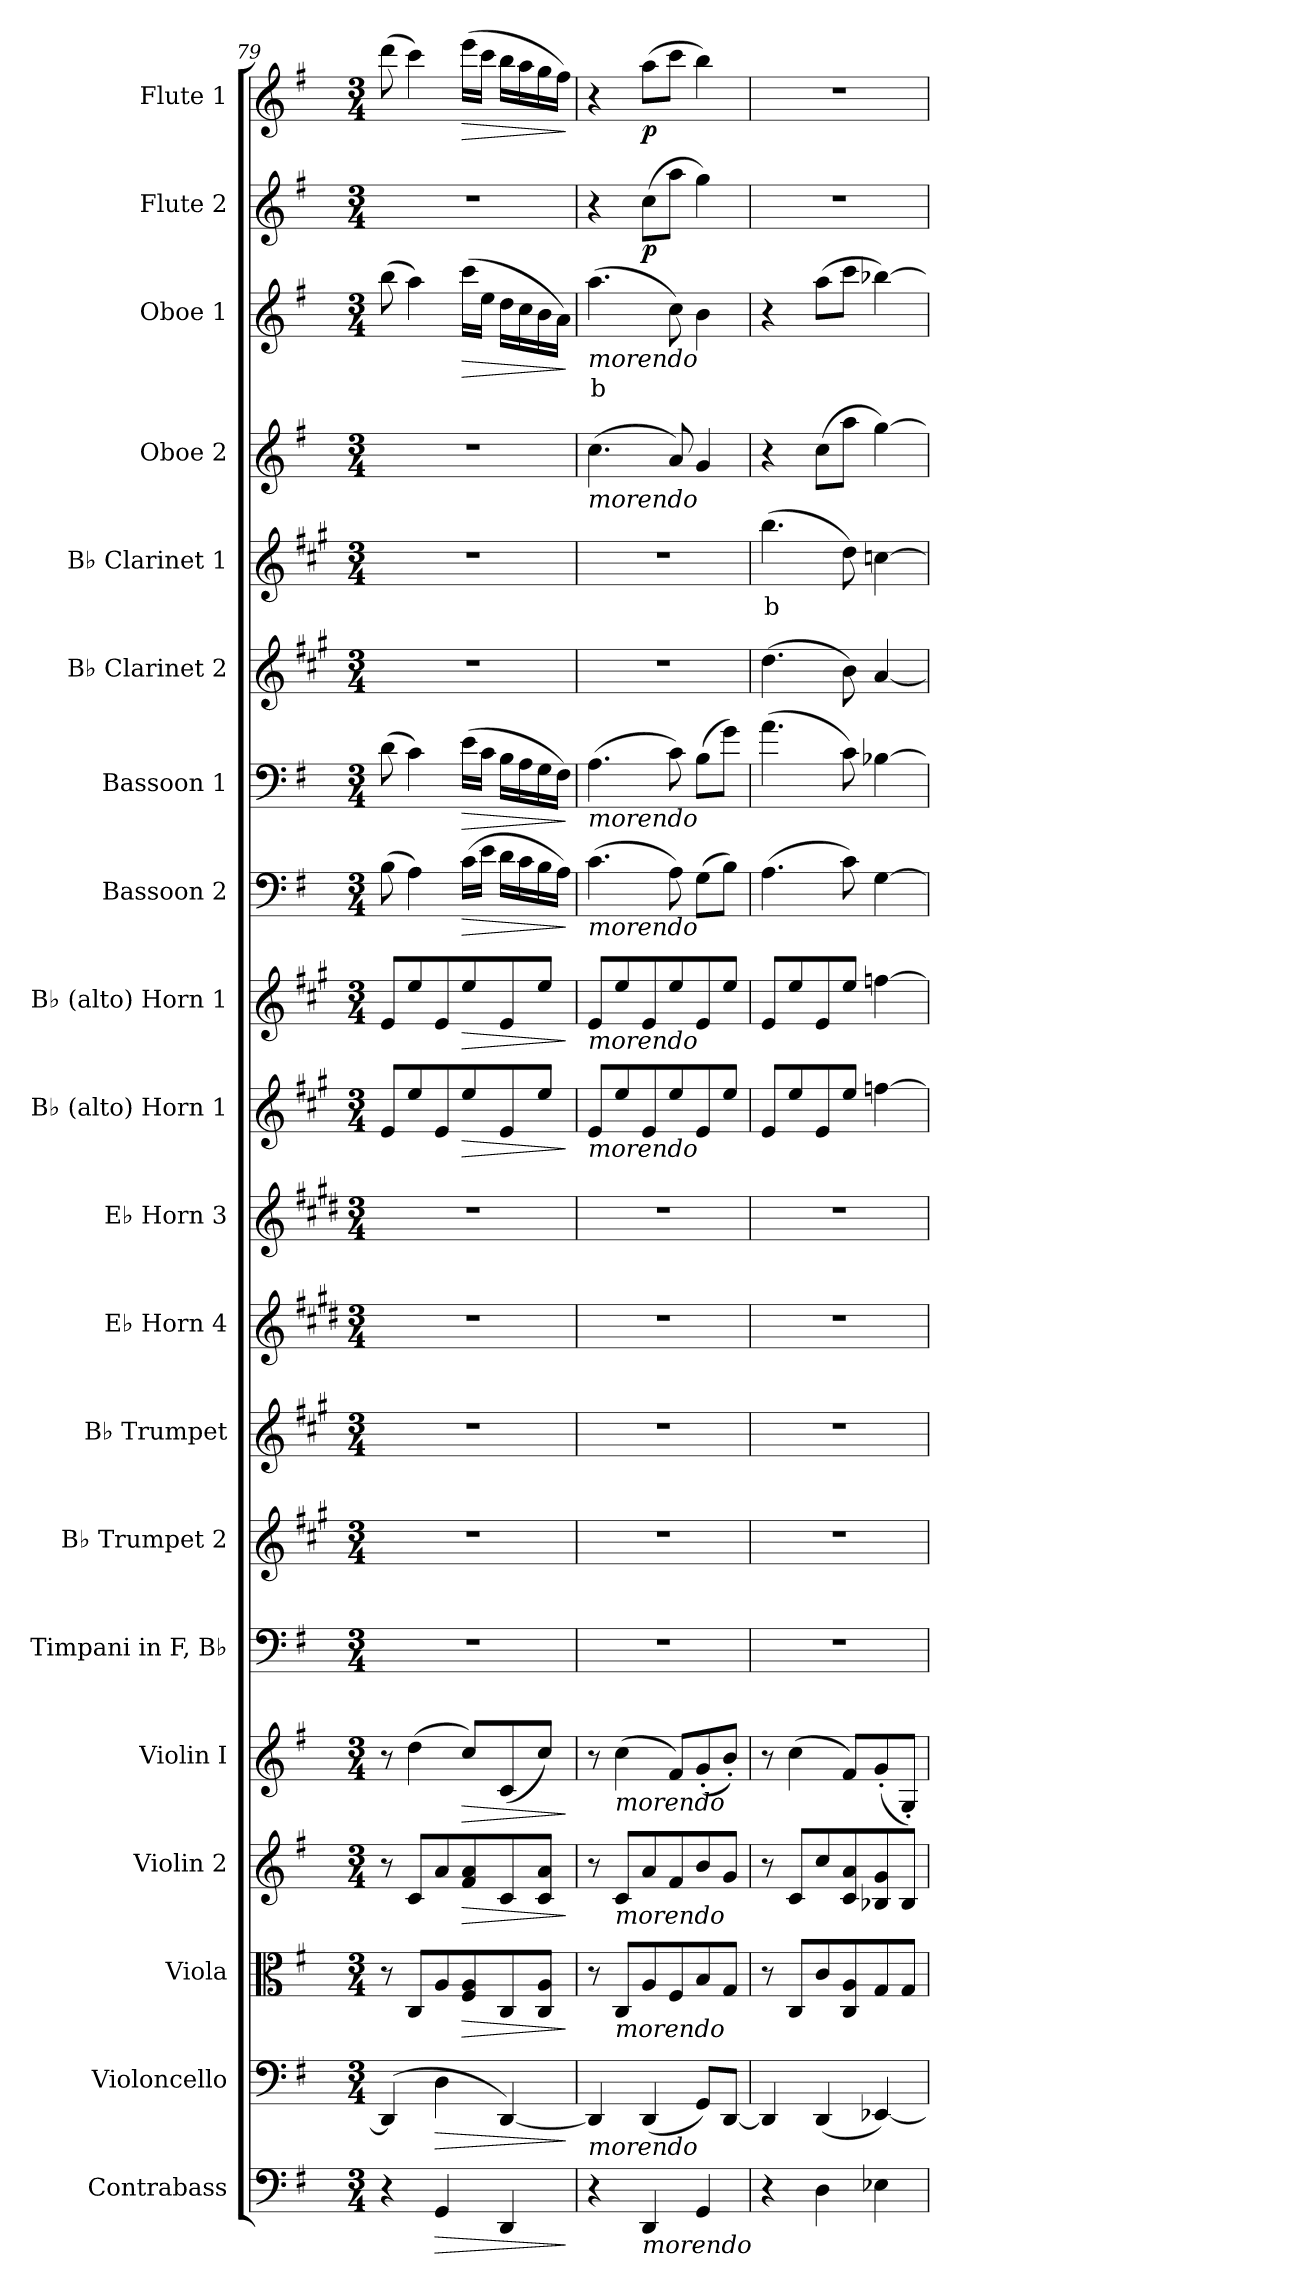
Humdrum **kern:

**kern	**dynam	**kern	**dynam	**kern	**dynam	**kern	**dynam	**kern	**dynam	**kern	**kern	**kern	**kern	**kern	**kern	**dynam	**kern	**dynam	**kern	**dynam	**kern	**dynam	**kern	**dynam	**kern	**text	**dynam	**kern	**dynam	**kern	**text	**dynam	**kern	**dynam	**kern	**dynam
*part20	*part20	*part19	*part19	*part18	*part18	*part17	*part17	*part16	*part16	*part15	*part14	*part13	*part12	*part11	*part10	*part10	*part9	*part9	*part8	*part8	*part7	*part7	*part6	*part6	*part5	*part5	*part5	*part4	*part4	*part3	*part3	*part3	*part2	*part2	*part1	*part1
*staff20	*staff20	*staff19	*staff19	*staff18	*staff18	*staff17	*staff17	*staff16	*staff16	*staff15	*staff14	*staff13	*staff12	*staff11	*staff10	*staff10	*staff9	*staff9	*staff8	*staff8	*staff7	*staff7	*staff6	*staff6	*staff5	*staff5	*staff5	*staff4	*staff4	*staff3	*staff3	*staff3	*staff2	*staff2	*staff1	*staff1
*I"Contrabass	*	*I"Violoncello	*	*I"Viola	*	*I"Violin 2	*	*I"Violin I	*	*I"Timpani in F, B♭	*I"B♭ Trumpet 2	*I"B♭ Trumpet	*I"E♭ Horn 4	*I"E♭ Horn 3	*I"B♭ (alto) Horn 1	*	*I"B♭ (alto) Horn 1	*	*I"Bassoon 2	*	*I"Bassoon 1	*	*I"B♭ Clarinet 2	*	*I"B♭ Clarinet 1	*	*	*I"Oboe 2	*	*I"Oboe 1	*	*	*I"Flute 2	*	*I"Flute 1	*
*I'Cb	*	*I'Vc	*	*I'Vla	*	*I'Vl 2	*	*I'Vl 1	*	*I'Timp	*I'Tpt 2	*I'Tpt 1	*I'Hn 4	*I'Hn 3	*I'Hn 2	*	*I'Hn 1	*	*I'Bsn 2	*	*I'Bsn 1	*	*I'Cl 2	*	*I'Cl 1	*	*	*I'Ob 2	*	*I'Ob 1	*	*	*I'Fl 2	*	*I'Fl 1	*
*clefF4	*	*clefF4	*	*clefC3	*	*clefG2	*	*clefG2	*	*clefF4	*clefG2	*clefG2	*clefG2	*clefG2	*clefG2	*	*clefG2	*	*clefF4	*	*clefF4	*	*clefG2	*	*clefG2	*	*	*clefG2	*	*clefG2	*	*	*clefG2	*	*clefG2	*
*ITrd7c12	*	*	*	*	*	*	*	*	*	*	*ITrd1c2	*ITrd1c2	*ITrd5c9	*ITrd5c9	*ITrd1c2	*	*ITrd1c2	*	*	*	*	*	*ITrd1c2	*	*ITrd1c2	*	*	*	*	*	*	*	*	*	*	*
*k[f#]	*	*k[f#]	*	*k[f#]	*	*k[f#]	*	*k[f#]	*	*k[f#]	*k[f#]	*k[f#]	*k[f#]	*k[f#]	*k[f#]	*	*k[f#]	*	*k[f#]	*	*k[f#]	*	*k[f#]	*	*k[f#]	*	*	*k[f#]	*	*k[f#]	*	*	*k[f#]	*	*k[f#]	*
*M3/4	*	*M3/4	*	*M3/4	*	*M3/4	*	*M3/4	*	*M3/4	*M3/4	*M3/4	*M3/4	*M3/4	*M3/4	*	*M3/4	*	*M3/4	*	*M3/4	*	*M3/4	*	*M3/4	*	*	*M3/4	*	*M3/4	*	*	*M3/4	*	*M3/4	*
=79	=79	=79	=79	=79	=79	=79	=79	=79	=79	=79	=79	=79	=79	=79	=79	=79	=79	=79	=79	=79	=79	=79	=79	=79	=79	=79	=79	=79	=79	=79	=79	=79	=79	=79	=79	=79
4r	.	(>4DD/]	.	8r	.	8r	.	8r	.	2.r	2.r	2.r	2.r	2.r	8d/L	.	8d/L	.	(>8B\	.	(>8d\	.	2.r	.	2.r	.	.	2.r	.	(>8bb\	.	.	2.r	.	(>8ddd\	.
.	.	.	.	8C/L	.	8c/L	.	(>4dd\	.	.	.	.	.	.	8dd/	.	8dd/	.	4A\)	.	4c\)	.	.	.	.	.	.	.	.	4aa\)	.	.	.	.	4ccc\)	.
!	!LO:HP:b	!	!LO:HP:b	!	!	!	!	!	!	!	!	!	!	!	!	!	!	!	!	!	!	!	!	!	!	!	!	!	!	!	!	!	!	!	!	!
4GGG/	>	4D\	>	8A/	.	8a/	.	.	.	.	.	.	.	.	8d/	.	8d/	.	.	.	.	.	.	.	.	.	.	.	.	.	.	.	.	.	.	.
!	!	!	!	!	!LO:HP:b	!	!LO:HP:b	!	!LO:HP:b	!	!	!	!	!	!	!LO:HP:b	!	!LO:HP:b	!	!LO:HP:b	!	!LO:HP:b	!	!	!	!	!	!	!	!	!	!LO:HP:b	!	!	!	!LO:HP:b
.	.	.	.	8F#/ 8A/	>	8f#/ 8a/	>	8cc/L)	>	.	.	.	.	.	8dd/	>	8dd/	>	(>16c\LL	>	(>16e\LL	>	.	.	.	.	.	.	.	(>16ccc\LL	.	>	.	.	(>16eee\LL	>
.	.	.	.	.	.	.	.	.	.	.	.	.	.	.	.	.	.	.	16e\JJ	.	16c\JJ	.	.	.	.	.	.	.	.	16ee\JJ	.	.	.	.	16ccc\JJ	.
4DDD/	.	[4DD/)	.	8C/	.	8c/	.	(<8c/	.	.	.	.	.	.	8d/	.	8d/	.	16d\LL	.	16B\LL	.	.	.	.	.	.	.	.	16dd\LL	.	.	.	.	16bb\LL	.
.	.	.	.	.	.	.	.	.	.	.	.	.	.	.	.	.	.	.	16c\	.	16A\	.	.	.	.	.	.	.	.	16cc\	.	.	.	.	16aa\	.
.	.	.	.	8C/ 8A/J	.	8c/ 8a/J	.	8cc/J)	.	.	.	.	.	.	8dd/J	.	8dd/J	.	16B\	.	16G\	.	.	.	.	.	.	.	.	16b\	.	.	.	.	16gg\	.
.	.	.	.	.	.	.	.	.	.	.	.	.	.	.	.	.	.	.	16A\JJ)	.	16F#\JJ)	.	.	.	.	.	.	.	.	16a\JJ)	.	.	.	.	16ff#\JJ)	.
.	]	.	]	.	]	.	]	.	]	.	.	.	.	.	.	]	.	]	.	]	.	]	.	.	.	.	.	.	.	.	.	]	.	.	.	]
!!LO:PB:g=z
=80	=80	=80	=80	=80	=80	=80	=80	=80	=80	=80	=80	=80	=80	=80	=80	=80	=80	=80	=80	=80	=80	=80	=80	=80	=80	=80	=80	=80	=80	=80	=80	=80	=80	=80	=80	=80
!	!	!	!	!	!	!	!	!	!	!	!	!	!	!	!	!	!	!	!	!	!	!	!	!	!	!	!	!	!	!LO:TX:b:i:t=morendo	!	!	!	!	!	!
!	!	!	!	!	!	!	!	!	!	!	!	!	!	!	!	!	!	!	!	!	!	!	!	!	!	!	!	!LO:TX:b:i:t=morendo	!	!	!	!	!	!	!	!
!	!	!	!	!	!	!	!	!	!	!	!	!	!	!	!	!	!	!	!	!	!LO:TX:b:i:t=morendo	!	!	!	!	!	!	!	!	!	!	!	!	!	!	!
!	!	!	!	!	!	!	!	!	!	!	!	!	!	!	!	!	!	!	!LO:TX:b:i:t=morendo	!	!	!	!	!	!	!	!	!	!	!	!	!	!	!	!	!
!	!	!	!	!	!	!	!	!	!	!	!	!	!	!	!	!	!LO:TX:b:i:t=morendo	!	!	!	!	!	!	!	!	!	!	!	!	!	!	!	!	!	!	!
!	!	!	!	!	!	!	!	!	!	!	!	!	!	!	!LO:TX:b:i:t=morendo	!	!	!	!	!	!	!	!	!	!	!	!	!	!	!	!	!	!	!	!	!
!	!	!LO:TX:b:i:t=morendo	!	!	!	!	!	!	!	!	!	!	!	!	!	!	!	!	!	!	!	!	!	!	!	!	!	!	!	!	!	!	!	!	!	!
!	!	!	!	!	!	!	!	!	!	!	!	!	!	!	!	!	!	!	!	!	!	!	!	!	!	!	!	!	!	!	!LO:LY:b:color=#FF0000	!	!	!	!	!
4r	.	4DD/]	.	8r	.	8r	.	8r	.	2.r	2.r	2.r	2.r	2.r	8d/L	.	8d/L	.	(>4.c\	.	(>4.A\	.	2.r	.	2.r	.	.	(>4.cc\	.	(>4.aa\	b	.	4r	.	4r	.
!	!	!	!	!	!	!	!	!LO:TX:b:i:t=morendo	!	!	!	!	!	!	!	!	!	!	!	!	!	!	!	!	!	!	!	!	!	!	!	!	!	!	!	!
!	!	!	!	!	!	!LO:TX:b:i:t=morendo	!	!	!	!	!	!	!	!	!	!	!	!	!	!	!	!	!	!	!	!	!	!	!	!	!	!	!	!	!	!
!	!	!	!	!LO:TX:b:i:t=morendo	!	!	!	!	!	!	!	!	!	!	!	!	!	!	!	!	!	!	!	!	!	!	!	!	!	!	!	!	!	!	!	!
.	.	.	.	8C/L	.	8c/L	.	(>4cc\	.	.	.	.	.	.	8dd/	.	8dd/	.	.	.	.	.	.	.	.	.	.	.	.	.	.	.	.	.	.	.
!LO:TX:b:i:t=morendo	!	!	!	!	!	!	!	!	!	!	!	!	!	!	!	!	!	!	!	!	!	!	!	!	!	!	!	!	!	!	!	!	!	!	!	!
!	!	!	!	!	!	!	!	!	!	!	!	!	!	!	!	!	!	!	!	!	!	!	!	!	!	!	!	!	!	!	!	!	!	!LO:DY:b	!	!LO:DY:b
4DDD/	.	(<4DD/	.	8A/	.	8a/	.	.	.	.	.	.	.	.	8d/	.	8d/	.	.	.	.	.	.	.	.	.	.	.	.	.	.	.	(>8cc\L	p	(>8aa\L	p
.	.	.	.	8F#/	.	8f#/	.	8f#/L)	.	.	.	.	.	.	8dd/	.	8dd/	.	8A\)	.	8c\)	.	.	.	.	.	.	8a/)	.	8cc\)	.	.	8aa\J	.	8ccc\J	.
4GGG/	.	8GG/L)	.	8B/	.	8b/	.	(<8g'/	.	.	.	.	.	.	8d/	.	8d/	.	(>8G\L	.	(>8B\L	.	.	.	.	.	.	4g/	.	4b\	.	.	4gg\)	.	4bb\)	.
.	.	[8DD/J	.	8G/J	.	8g/J	.	8b'/J)	.	.	.	.	.	.	8dd/J	.	8dd/J	.	8B\J)	.	8g\J)	.	.	.	.	.	.	.	.	.	.	.	.	.	.	.
=81	=81	=81	=81	=81	=81	=81	=81	=81	=81	=81	=81	=81	=81	=81	=81	=81	=81	=81	=81	=81	=81	=81	=81	=81	=81	=81	=81	=81	=81	=81	=81	=81	=81	=81	=81	=81
!	!	!	!LO:DY:b	!	!	!	!	!	!	!	!	!	!	!	!	!	!	!	!	!	!	!	!	!	!	!LO:LY:b:color=#FF0000	!	!	!	!	!	!	!	!	!	!
!	!	!	!LO:DY:n=1:b	!	!	!	!	!	!	!	!	!	!	!	!	!LO:DY:b	!	!	!	!	!	!	!	!	!	!	!	!	!	!	!	!	!	!	!	!
!	!	!	!	!	!	!	!	!	!	!	!	!	!	!	!	!LO:DY:n=1:b	!	!LO:DY:b	!	!	!	!	!	!	!	!	!	!	!	!	!	!	!	!	!	!
!	!	!	!	!	!	!	!	!	!	!	!	!	!	!	!	!	!	!LO:DY:n=1:b	!	!LO:DY:b	!	!	!	!	!	!	!	!	!	!	!	!	!	!	!	!
!	!	!	!	!	!	!	!	!	!	!	!	!	!	!	!	!	!	!	!	!LO:DY:n=1:b	!	!LO:DY:b	!	!	!	!	!	!	!	!	!	!	!	!	!	!
!	!	!	!	!	!	!	!	!	!	!	!	!	!	!	!	!	!	!	!	!	!	!LO:DY:n=1:b	!	!LO:DY:b	!	!	!	!	!	!	!	!	!	!	!	!
!	!	!	!	!	!	!	!	!	!	!	!	!	!	!	!	!	!	!	!	!	!	!	!	!LO:DY:n=1:b	!	!	!LO:DY:b	!	!	!	!	!	!	!	!	!
!	!	!	!	!	!	!	!	!	!	!	!	!	!	!	!	!	!	!	!	!	!	!	!	!	!	!	!LO:DY:n=1:b	!	!	!	!	!	!	!	!	!
4r	.	4DD/]	other-dynamics p	8r	.	8r	.	8r	.	2.r	2.r	2.r	2.r	2.r	8d/L	other-dynamics p	8d/L	other-dynamics p	(>4.A\	other-dynamics p	(>4.a\	other-dynamics p	(>4.cc\	other-dynamics p	(>4.aa\	b	other-dynamics p	4r	.	4r	.	.	2.r	.	2.r	.
!	!	!	!	!	!LO:DY:b	!	!	!	!	!	!	!	!	!	!	!	!	!	!	!	!	!	!	!	!	!	!	!	!	!	!	!	!	!	!	!
!	!	!	!	!	!LO:DY:n=1:b	!	!LO:DY:b	!	!	!	!	!	!	!	!	!	!	!	!	!	!	!	!	!	!	!	!	!	!	!	!	!	!	!	!	!
!	!	!	!	!	!	!	!LO:DY:n=1:b	!	!LO:DY:b	!	!	!	!	!	!	!	!	!	!	!	!	!	!	!	!	!	!	!	!	!	!	!	!	!	!	!
!	!	!	!	!	!	!	!	!	!LO:DY:n=1:b	!	!	!	!	!	!	!	!	!	!	!	!	!	!	!	!	!	!	!	!	!	!	!	!	!	!	!
.	.	.	.	8C/L	other-dynamics p	8c/L	other-dynamics p	(>4cc\	other-dynamics p	.	.	.	.	.	8dd/	.	8dd/	.	.	.	.	.	.	.	.	.	.	.	.	.	.	.	.	.	.	.
!	!LO:DY:b	!	!	!	!	!	!	!	!	!	!	!	!	!	!	!	!	!	!	!	!	!	!	!	!	!	!	!	!	!	!	!	!	!	!	!
!	!LO:DY:n=1:b	!	!	!	!	!	!	!	!	!	!	!	!	!	!	!	!	!	!	!	!	!	!	!	!	!	!	!	!LO:DY:b	!	!	!	!	!	!	!
!	!	!	!	!	!	!	!	!	!	!	!	!	!	!	!	!	!	!	!	!	!	!	!	!	!	!	!	!	!LO:DY:n=1:b	!	!	!LO:DY:b	!	!	!	!
!	!	!	!	!	!	!	!	!	!	!	!	!	!	!	!	!	!	!	!	!	!	!	!	!	!	!	!	!	!	!	!	!LO:DY:n=1:b	!	!	!	!
4DD\	other-dynamics p	(<4DD/	.	8c/	.	8cc/	.	.	.	.	.	.	.	.	8d/	.	8d/	.	.	.	.	.	.	.	.	.	.	(>8cc\L	other-dynamics p	(>8aa\L	.	other-dynamics p	.	.	.	.
.	.	.	.	8C/ 8A/	.	8c/ 8a/	.	8f#/L)	.	.	.	.	.	.	8dd/J	.	8dd/J	.	8c\)	.	8c\)	.	8a\)	.	8cc\)	.	.	8aa\J	.	8ccc\J	.	.	.	.	.	.
4EE-X\	.	[4EE-X/)	.	8G/	.	8B-X/ 8g/	.	(<8g'/	.	.	.	.	.	.	[4ee-X\	.	[4ee-X\	.	[4G\	.	[4B-X\	.	[4g/	.	[4b-X\	.	.	[4gg\)	.	[4bb-X\)	.	.	.	.	.	.
.	.	.	.	8G/J	.	8B-/J	.	8G'/J)	.	.	.	.	.	.	.	.	.	.	.	.	.	.	.	.	.	.	.	.	.	.	.	.	.	.	.	.
=	=	=	=	=	=	=	=	=	=	=	=	=	=	=	=	=	=	=	=	=	=	=	=	=	=	=	=	=	=	=	=	=	=	=	=	=
*-	*-	*-	*-	*-	*-	*-	*-	*-	*-	*-	*-	*-	*-	*-	*-	*-	*-	*-	*-	*-	*-	*-	*-	*-	*-	*-	*-	*-	*-	*-	*-	*-	*-	*-	*-	*-
